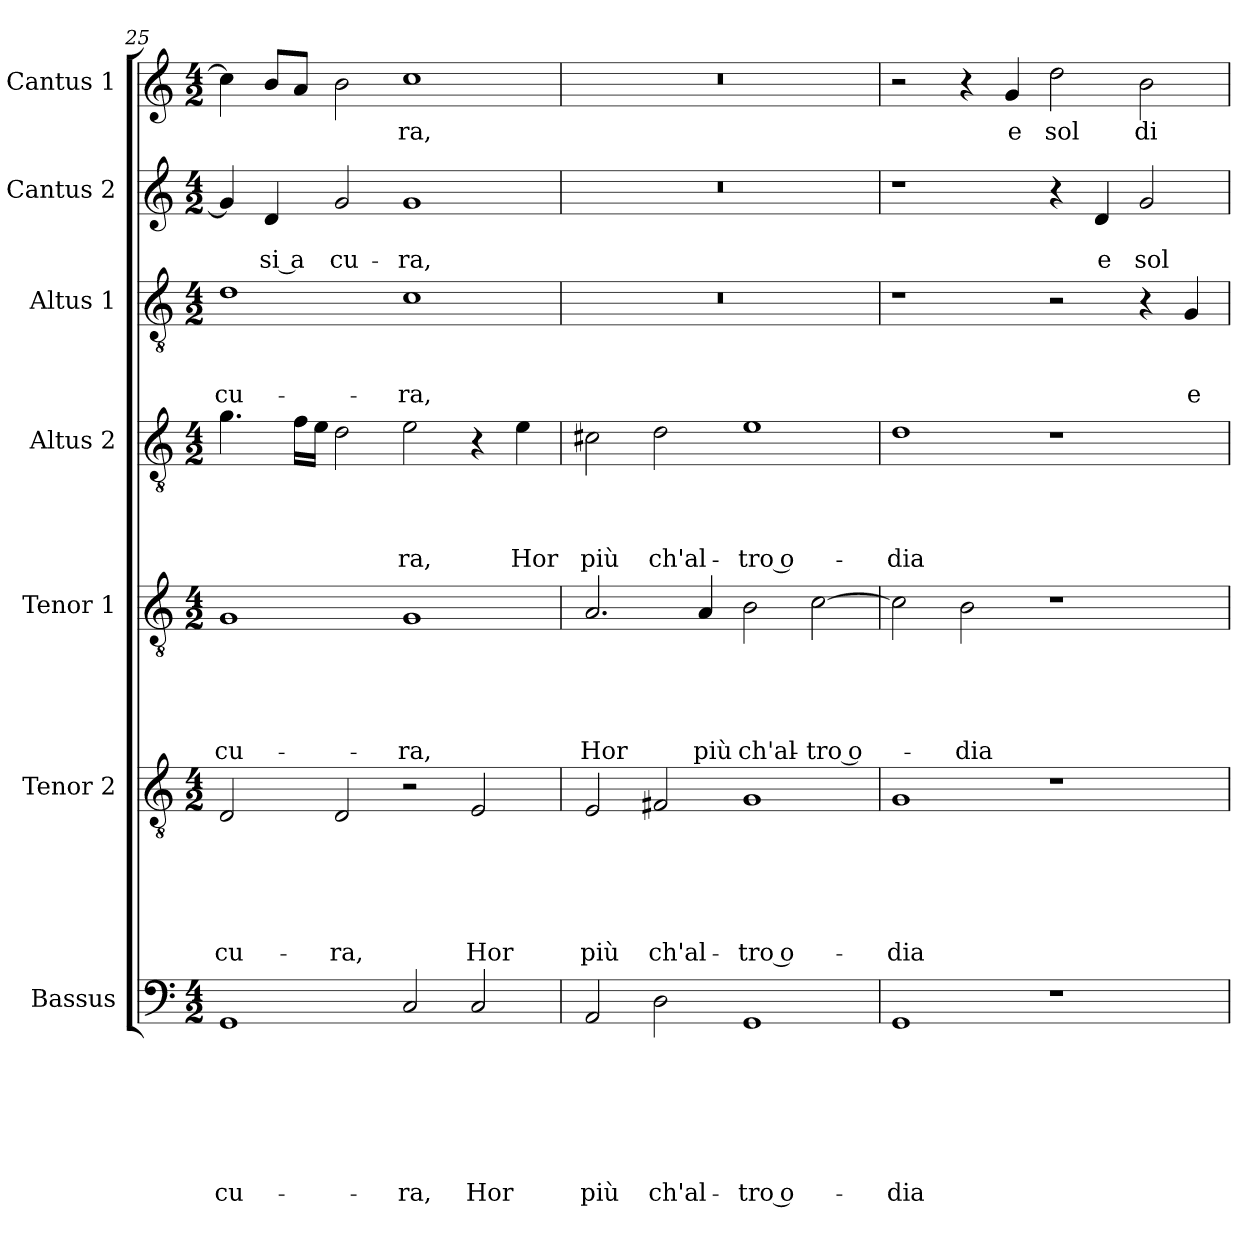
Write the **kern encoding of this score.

**kern	**text	**text	**text	**text	**text	**text	**text	**kern	**text	**text	**text	**text	**text	**text	**kern	**text	**text	**text	**text	**text	**kern	**text	**text	**text	**text	**kern	**text	**text	**text	**kern	**text	**text	**kern	**text
*part7	*part7	*part7	*part7	*part7	*part7	*part7	*part7	*part6	*part6	*part6	*part6	*part6	*part6	*part6	*part5	*part5	*part5	*part5	*part5	*part5	*part4	*part4	*part4	*part4	*part4	*part3	*part3	*part3	*part3	*part2	*part2	*part2	*part1	*part1
*staff7	*staff7	*staff7	*staff7	*staff7	*staff7	*staff7	*staff7	*staff6	*staff6	*staff6	*staff6	*staff6	*staff6	*staff6	*staff5	*staff5	*staff5	*staff5	*staff5	*staff5	*staff4	*staff4	*staff4	*staff4	*staff4	*staff3	*staff3	*staff3	*staff3	*staff2	*staff2	*staff2	*staff1	*staff1
*I"Bassus	*	*	*	*	*	*	*	*I"Tenor 2	*	*	*	*	*	*	*I"Tenor 1	*	*	*	*	*	*I"Altus 2	*	*	*	*	*I"Altus 1	*	*	*	*I"Cantus 2	*	*	*I"Cantus 1	*
!!LO:PB:g=z
*clefF4	*	*	*	*	*	*	*	*clefGv2	*	*	*	*	*	*	*clefGv2	*	*	*	*	*	*clefGv2	*	*	*	*	*clefGv2	*	*	*	*clefG2	*	*	*clefG2	*
*k[]	*	*	*	*	*	*	*	*k[]	*	*	*	*	*	*	*k[]	*	*	*	*	*	*k[]	*	*	*	*	*k[]	*	*	*	*k[]	*	*	*k[]	*
*a:	*	*	*	*	*	*	*	*a:	*	*	*	*	*	*	*a:	*	*	*	*	*	*a:	*	*	*	*	*a:	*	*	*	*a:	*	*	*a:	*
*M4/2	*	*	*	*	*	*	*	*M4/2	*	*	*	*	*	*	*M4/2	*	*	*	*	*	*M4/2	*	*	*	*	*M4/2	*	*	*	*M4/2	*	*	*M4/2	*
=25	=25	=25	=25	=25	=25	=25	=25	=25	=25	=25	=25	=25	=25	=25	=25	=25	=25	=25	=25	=25	=25	=25	=25	=25	=25	=25	=25	=25	=25	=25	=25	=25	=25	=25
!	!	!	!	!	!	!	!LO:LY:b	!	!	!	!	!	!	!LO:LY:b	!	!	!	!	!	!LO:LY:b	!	!	!	!	!	!	!	!	!LO:LY:b	!	!	!	!	!
1GG	.	.	.	.	.	.	cu-	2D/	.	.	.	.	.	cu-	1G	.	.	.	.	cu-	4.g\	.	.	.	.	1d	.	.	cu-	4g/]	.	.	4cc\]	.
!	!	!	!	!	!	!	!	!	!	!	!	!	!	!	!	!	!	!	!	!	!	!	!	!	!	!	!	!	!	!	!	!LO:LY:b	!	!
.	.	.	.	.	.	.	.	.	.	.	.	.	.	.	.	.	.	.	.	.	.	.	.	.	.	.	.	.	.	4d/	.	si a	8b/L	.
.	.	.	.	.	.	.	.	.	.	.	.	.	.	.	.	.	.	.	.	.	16f\LL	.	.	.	.	.	.	.	.	.	.	.	8a/J	.
.	.	.	.	.	.	.	.	.	.	.	.	.	.	.	.	.	.	.	.	.	16e\JJ	.	.	.	.	.	.	.	.	.	.	.	.	.
!	!	!	!	!	!	!	!	!	!	!	!	!	!	!LO:LY:b	!	!	!	!	!	!	!	!	!	!	!	!	!	!	!	!	!	!LO:LY:b	!	!
.	.	.	.	.	.	.	.	2D/	.	.	.	.	.	-ra,	.	.	.	.	.	.	2d\	.	.	.	.	.	.	.	.	2g/	.	cu-	2b\	.
!	!	!	!	!	!	!	!LO:LY:b	!	!	!	!	!	!	!	!	!	!	!	!	!LO:LY:b	!	!	!	!	!LO:LY:b	!	!	!	!LO:LY:b	!	!	!LO:LY:b	!	!LO:LY:b
2C/	.	.	.	.	.	.	-ra,	2r	.	.	.	.	.	.	1G	.	.	.	.	-ra,	2e\	.	.	.	-ra,	1c	.	.	-ra,	1g	.	-ra,	1cc	-ra,
!	!	!	!	!	!	!	!LO:LY:b	!	!	!	!	!	!	!LO:LY:b	!	!	!	!	!	!	!	!	!	!	!	!	!	!	!	!	!	!	!	!
2C/	.	.	.	.	.	.	Hor	2E/	.	.	.	.	.	Hor	.	.	.	.	.	.	4r	.	.	.	.	.	.	.	.	.	.	.	.	.
!	!	!	!	!	!	!	!	!	!	!	!	!	!	!	!	!	!	!	!	!	!	!	!	!	!LO:LY:b	!	!	!	!	!	!	!	!	!
.	.	.	.	.	.	.	.	.	.	.	.	.	.	.	.	.	.	.	.	.	4e\	.	.	.	Hor	.	.	.	.	.	.	.	.	.
=26	=26	=26	=26	=26	=26	=26	=26	=26	=26	=26	=26	=26	=26	=26	=26	=26	=26	=26	=26	=26	=26	=26	=26	=26	=26	=26	=26	=26	=26	=26	=26	=26	=26	=26
!	!	!	!	!	!	!	!LO:LY:b	!	!	!	!	!	!	!LO:LY:b	!	!	!	!	!	!LO:LY:b	!	!	!	!	!LO:LY:b	!	!	!	!	!	!	!	!	!
2AA/	.	.	.	.	.	.	più	2E/	.	.	.	.	.	più	2.A/	.	.	.	.	Hor	2c#X\	.	.	.	più	0r	.	.	.	0r	.	.	0r	.
!	!	!	!	!	!	!	!LO:LY:b	!	!	!	!	!	!	!LO:LY:b	!	!	!	!	!	!	!	!	!	!	!LO:LY:b	!	!	!	!	!	!	!	!	!
2D\	.	.	.	.	.	.	ch'al-	2F#X/	.	.	.	.	.	ch'al-	.	.	.	.	.	.	2d\	.	.	.	ch'al-	.	.	.	.	.	.	.	.	.
!	!	!	!	!	!	!	!	!	!	!	!	!	!	!	!	!	!	!	!	!LO:LY:b	!	!	!	!	!	!	!	!	!	!	!	!	!	!
.	.	.	.	.	.	.	.	.	.	.	.	.	.	.	4A/	.	.	.	.	più	.	.	.	.	.	.	.	.	.	.	.	.	.	.
!	!	!	!	!	!	!	!LO:LY:b	!	!	!	!	!	!	!LO:LY:b	!	!	!	!	!	!LO:LY:b	!	!	!	!	!LO:LY:b	!	!	!	!	!	!	!	!	!
1GG	.	.	.	.	.	.	-tro o-	1G	.	.	.	.	.	-tro o-	2B\	.	.	.	.	ch'al-	1e	.	.	.	-tro o-	.	.	.	.	.	.	.	.	.
!	!	!	!	!	!	!	!	!	!	!	!	!	!	!	!	!	!	!	!	!LO:LY:b	!	!	!	!	!	!	!	!	!	!	!	!	!	!
.	.	.	.	.	.	.	.	.	.	.	.	.	.	.	[2c\	.	.	.	.	-tro o-	.	.	.	.	.	.	.	.	.	.	.	.	.	.
=27	=27	=27	=27	=27	=27	=27	=27	=27	=27	=27	=27	=27	=27	=27	=27	=27	=27	=27	=27	=27	=27	=27	=27	=27	=27	=27	=27	=27	=27	=27	=27	=27	=27	=27
!	!	!	!	!	!	!	!LO:LY:b	!	!	!	!	!	!	!LO:LY:b	!	!	!	!	!	!	!	!	!	!	!LO:LY:b	!	!	!	!	!	!	!	!	!
1GG	.	.	.	.	.	.	-dia	1G	.	.	.	.	.	-dia	2c\]	.	.	.	.	.	1d	.	.	.	-dia	1r	.	.	.	1r	.	.	2r	.
!	!	!	!	!	!	!	!	!	!	!	!	!	!	!	!	!	!	!	!	!LO:LY:b	!	!	!	!	!	!	!	!	!	!	!	!	!	!
.	.	.	.	.	.	.	.	.	.	.	.	.	.	.	2B\	.	.	.	.	-dia	.	.	.	.	.	.	.	.	.	.	.	.	4r	.
!	!	!	!	!	!	!	!	!	!	!	!	!	!	!	!	!	!	!	!	!	!	!	!	!	!	!	!	!	!	!	!	!	!	!LO:LY:b
.	.	.	.	.	.	.	.	.	.	.	.	.	.	.	.	.	.	.	.	.	.	.	.	.	.	.	.	.	.	.	.	.	4g/	e
!	!	!	!	!	!	!	!	!	!	!	!	!	!	!	!	!	!	!	!	!	!	!	!	!	!	!	!	!	!	!	!	!	!	!LO:LY:b
1r	.	.	.	.	.	.	.	1r	.	.	.	.	.	.	1r	.	.	.	.	.	1r	.	.	.	.	2r	.	.	.	4r	.	.	2dd\	sol
!	!	!	!	!	!	!	!	!	!	!	!	!	!	!	!	!	!	!	!	!	!	!	!	!	!	!	!	!	!	!	!	!LO:LY:b	!	!
.	.	.	.	.	.	.	.	.	.	.	.	.	.	.	.	.	.	.	.	.	.	.	.	.	.	.	.	.	.	4d/	.	e	.	.
!	!	!	!	!	!	!	!	!	!	!	!	!	!	!	!	!	!	!	!	!	!	!	!	!	!	!	!	!	!	!	!	!LO:LY:b	!	!LO:LY:b
.	.	.	.	.	.	.	.	.	.	.	.	.	.	.	.	.	.	.	.	.	.	.	.	.	.	4r	.	.	.	2g/	.	sol	2b\	di
!	!	!	!	!	!	!	!	!	!	!	!	!	!	!	!	!	!	!	!	!	!	!	!	!	!	!	!	!	!LO:LY:b	!	!	!	!	!
.	.	.	.	.	.	.	.	.	.	.	.	.	.	.	.	.	.	.	.	.	.	.	.	.	.	4G/	.	.	e	.	.	.	.	.
=	=	=	=	=	=	=	=	=	=	=	=	=	=	=	=	=	=	=	=	=	=	=	=	=	=	=	=	=	=	=	=	=	=	=
*-	*-	*-	*-	*-	*-	*-	*-	*-	*-	*-	*-	*-	*-	*-	*-	*-	*-	*-	*-	*-	*-	*-	*-	*-	*-	*-	*-	*-	*-	*-	*-	*-	*-	*-
